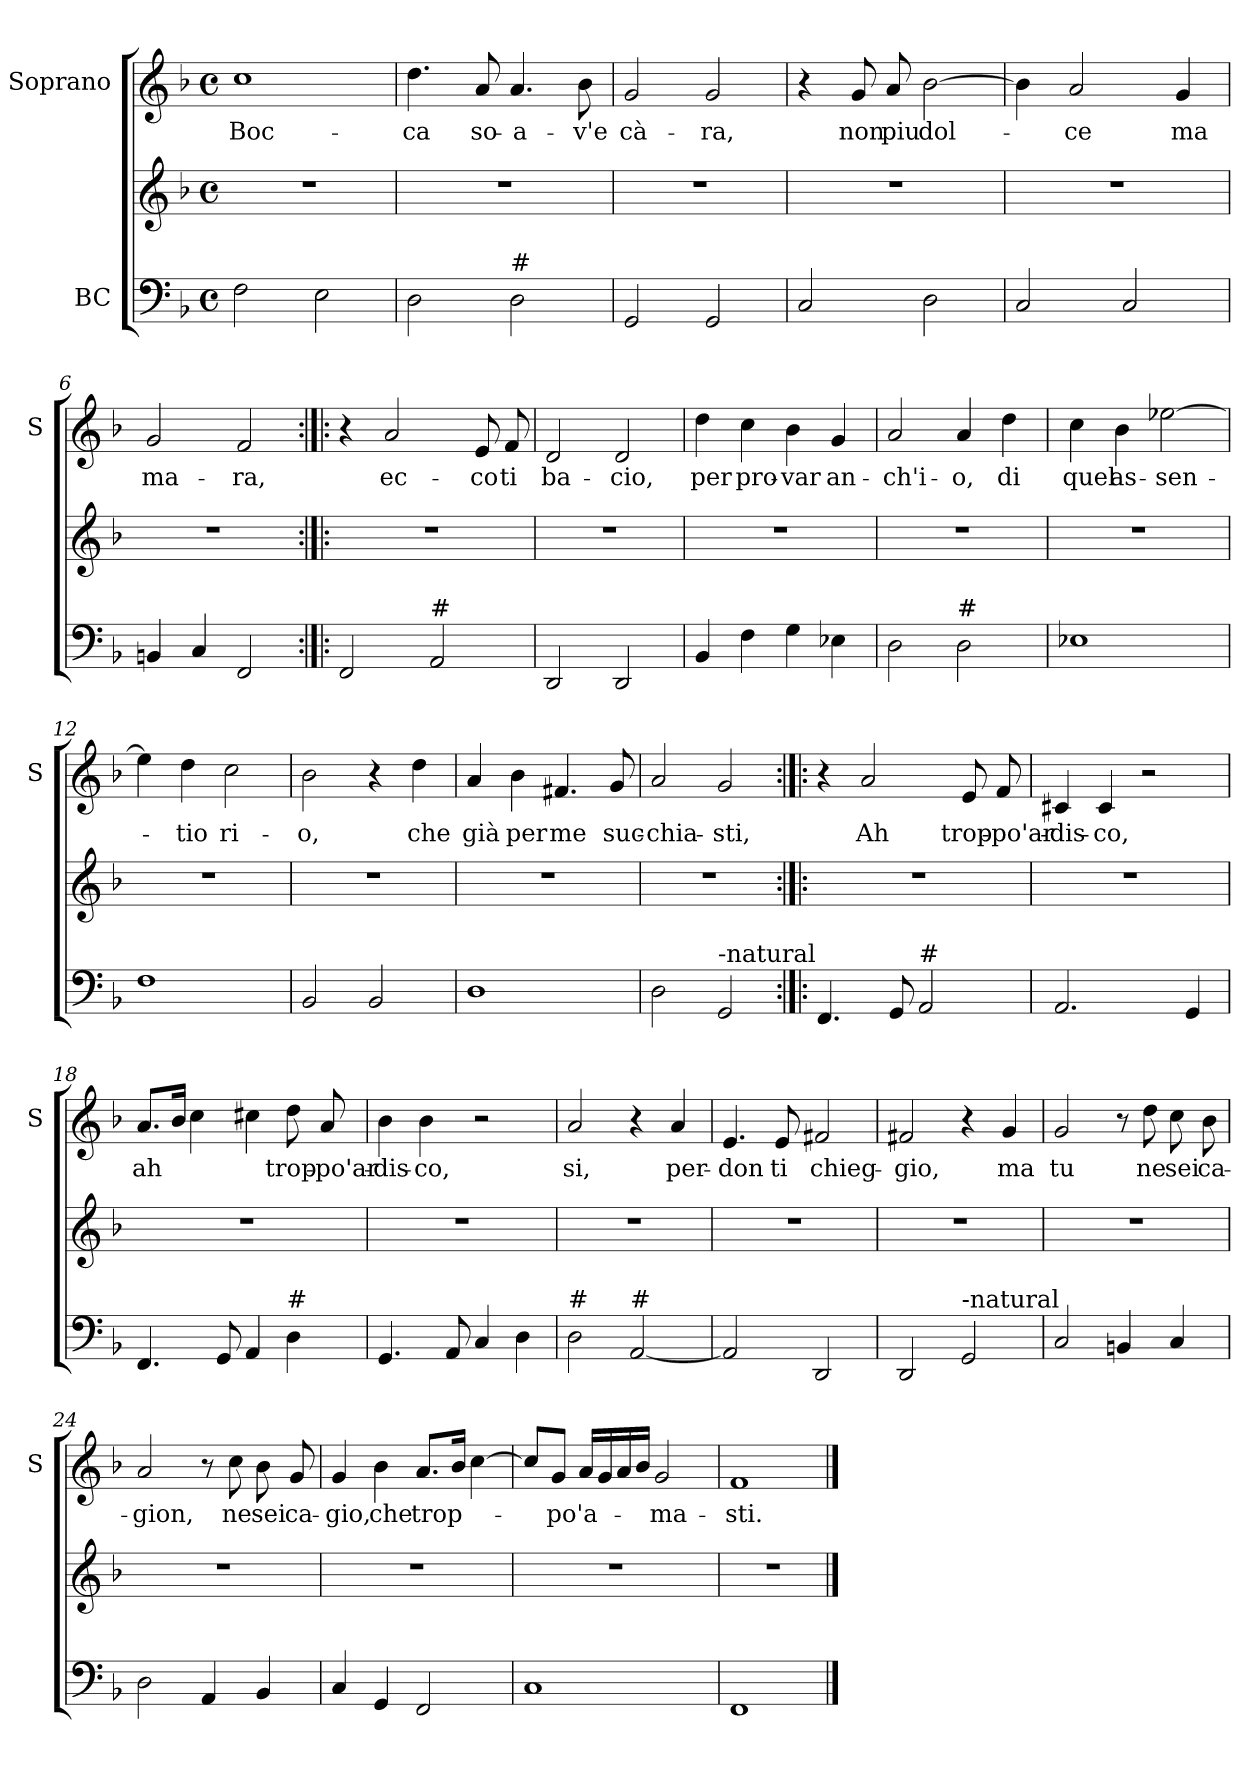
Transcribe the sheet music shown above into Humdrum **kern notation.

**kern	**kern	**kern	**text
*part2	*part2	*part1	*part1
*staff3	*staff2	*staff1	*staff1
*I"BC	*	*I"Soprano	*
*	*	*I'S	*
*clefF4	*clefG2	*clefG2	*
*k[b-]	*k[b-]	*k[b-]	*
*F:	*F:	*F:	*
*M4/4	*M4/4	*M4/4	*
*met(c)	*met(c)	*met(c)	*
=1	=1	=1	=1
!	!	!	!LO:LY:b
2F\	1r	1cc	Boc-
2E\	.	.	.
=2	=2	=2	=2
!	!	!	!LO:LY:b
2D\	1r	4.dd\	-ca
!	!	!	!LO:LY:b
.	.	8a/	so-
!LO:TX:a:t=#	!	!	!
!	!	!	!LO:LY:b
2D\	.	4.a/	-a-
!	!	!	!LO:LY:b
.	.	8b-\	-v'e
=3	=3	=3	=3
!	!	!	!LO:LY:b
2GG/	1r	2g/	cà-
!	!	!	!LO:LY:b
2GG/	.	2g/	-ra,
=4	=4	=4	=4
2C/	1r	4r	.
!	!	!	!LO:LY:b
.	.	8g/	non
!	!	!	!LO:LY:b
.	.	8a/	piu
!	!	!	!LO:LY:b
2D\	.	[2b-\	dol-
!!LO:LB:g=z
=5	=5	=5	=5
2C/	1r	4b-\]	.
!	!	!	!LO:LY:b
.	.	2a/	-ce
2C/	.	.	.
!	!	!	!LO:LY:b
.	.	4g/	ma
=6	=6	=6	=6
!	!	!	!LO:LY:b
4BBn/	1r	2g/	ma-
4C/	.	.	.
!	!	!	!LO:LY:b
2FF/	.	2f/	-ra,
=7:|!|:	=7:|!|:	=7:|!|:	=7:|!|:
2FF/	1r	4r	.
!	!	!	!LO:LY:b
.	.	2a/	ec-
!LO:TX:a:t=#	!	!	!
2AA/	.	.	.
!	!	!	!LO:LY:b
.	.	8e/	-co
!	!	!	!LO:LY:b
.	.	8f/	ti
=8	=8	=8	=8
!	!	!	!LO:LY:b
2DD/	1r	2d/	ba-
!	!	!	!LO:LY:b
2DD/	.	2d/	-cio,
=9	=9	=9	=9
!	!	!	!LO:LY:b
4BB-/	1r	4dd\	per
!	!	!	!LO:LY:b
4F\	.	4cc\	pro-
!	!	!	!LO:LY:b
4G\	.	4b-\	-var
!	!	!	!LO:LY:b
4E-X\	.	4g/	an-
!!LO:LB:g=z
=10	=10	=10	=10
!	!	!	!LO:LY:b
2D\	1r	2a/	-ch'i-
!LO:TX:a:t=#	!	!	!
!	!	!	!LO:LY:b
2D\	.	4a/	-o,
!	!	!	!LO:LY:b
.	.	4dd\	di
=11	=11	=11	=11
!	!	!	!LO:LY:b
1E-X	1r	4cc\	quel
!	!	!	!LO:LY:b
.	.	4b-\	as-
!	!	!	!LO:LY:b
.	.	[2ee-X\	-sen-
=12	=12	=12	=12
1F	1r	4ee-\]	.
!	!	!	!LO:LY:b
.	.	4dd\	-tio
!	!	!	!LO:LY:b
.	.	2cc\	ri-
=13	=13	=13	=13
!	!	!	!LO:LY:b
2BB-/	1r	2b-\	-o,
2BB-/	.	4r	.
!	!	!	!LO:LY:b
.	.	4dd\	che
=14	=14	=14	=14
!	!	!	!LO:LY:b
1D	1r	4a/	già
!	!	!	!LO:LY:b
.	.	4b-\	per
!	!	!	!LO:LY:b
.	.	4.f#X/	me
!	!	!	!LO:LY:b
.	.	8g/	suc-
!!LO:PB:g=z
=15	=15	=15	=15
!	!	!	!LO:LY:b
2D\	1r	2a/	-chia-
!LO:TX:a:t=-natural	!	!	!
!	!	!	!LO:LY:b
2GG/	.	2g/	-sti,
=16:|!|:	=16:|!|:	=16:|!|:	=16:|!|:
4.FF/	1r	4r	.
!	!	!	!LO:LY:b
.	.	2a/	Ah
8GG/	.	.	.
!LO:TX:a:t=#	!	!	!
2AA/	.	.	.
!	!	!	!LO:LY:b
.	.	8e/	trop-
!	!	!	!LO:LY:b
.	.	8f/	-po'ar-
=17	=17	=17	=17
!	!	!	!LO:LY:b
2.AA/	1r	4c#X/	-dis-
!	!	!	!LO:LY:b
.	.	4c#/	-co,
.	.	2r	.
4GG/	.	.	.
=18	=18	=18	=18
!	!	!	!LO:LY:b
4.FF/	1r	8.a/L	ah
.	.	16b-/Jk	.
.	.	4cc\	.
8GG/	.	.	.
4AA/	.	4cc#X\	.
!LO:TX:a:t=#	!	!	!
!	!	!	!LO:LY:b
4D\	.	8dd\	trop-
!	!	!	!LO:LY:b
.	.	8a/	-po'ar-
=19	=19	=19	=19
!	!	!	!LO:LY:b
4.GG/	1r	4b-\	-dis-
!	!	!	!LO:LY:b
.	.	4b-\	-co,
8AA/	.	.	.
4C/	.	2r	.
4D\	.	.	.
!!LO:LB:g=z
=20	=20	=20	=20
!LO:TX:a:t=#	!	!	!
!	!	!	!LO:LY:b
2D\	1r	2a/	si,
!LO:TX:a:t=#	!	!	!
[2AA/	.	4r	.
!	!	!	!LO:LY:b
.	.	4a/	per-
=21	=21	=21	=21
!	!	!	!LO:LY:b
2AA/]	1r	4.e/	-don
!	!	!	!LO:LY:b
.	.	8e/	ti
!	!	!	!LO:LY:b
2DD/	.	2f#X/	chieg-
=22	=22	=22	=22
!	!	!	!LO:LY:b
2DD/	1r	2f#X/	-gio,
!LO:TX:a:t=-natural	!	!	!
2GG/	.	4r	.
!	!	!	!LO:LY:b
.	.	4g/	ma
=23	=23	=23	=23
!	!	!	!LO:LY:b
2C/	1r	2g/	tu
4BBn/	.	8r	.
!	!	!	!LO:LY:b
.	.	8dd\	ne
!	!	!	!LO:LY:b
4C/	.	8cc\	sei
!	!	!	!LO:LY:b
.	.	8b-\	ca-
!!LO:LB:g=z
=24	=24	=24	=24
!	!	!	!LO:LY:b
2D\	1r	2a/	-gion,
4AA/	.	8r	.
!	!	!	!LO:LY:b
.	.	8cc\	ne
!	!	!	!LO:LY:b
4BB-/	.	8b-\	sei
!	!	!	!LO:LY:b
.	.	8g/	ca-
=25	=25	=25	=25
!	!	!	!LO:LY:b
4C/	1r	4g/	-gio,
!	!	!	!LO:LY:b
4GG/	.	4b-\	che
!	!	!	!LO:LY:b
2FF/	.	8.a/L	trop-
.	.	16b-/Jk	.
.	.	[4cc\	.
=26	=26	=26	=26
1C	1r	8cc/L]	.
!	!	!	!LO:LY:b
.	.	8g/J	-po'a-
.	.	16a/LL	.
.	.	16g/	.
.	.	16a/	.
.	.	16b-/JJ	.
!	!	!	!LO:LY:b
.	.	2g/	-ma-
=27	=27	=27	=27
!	!	!	!LO:LY:b
1FF	1r	1f	-sti.
==	==	==	==
*-	*-	*-	*-
